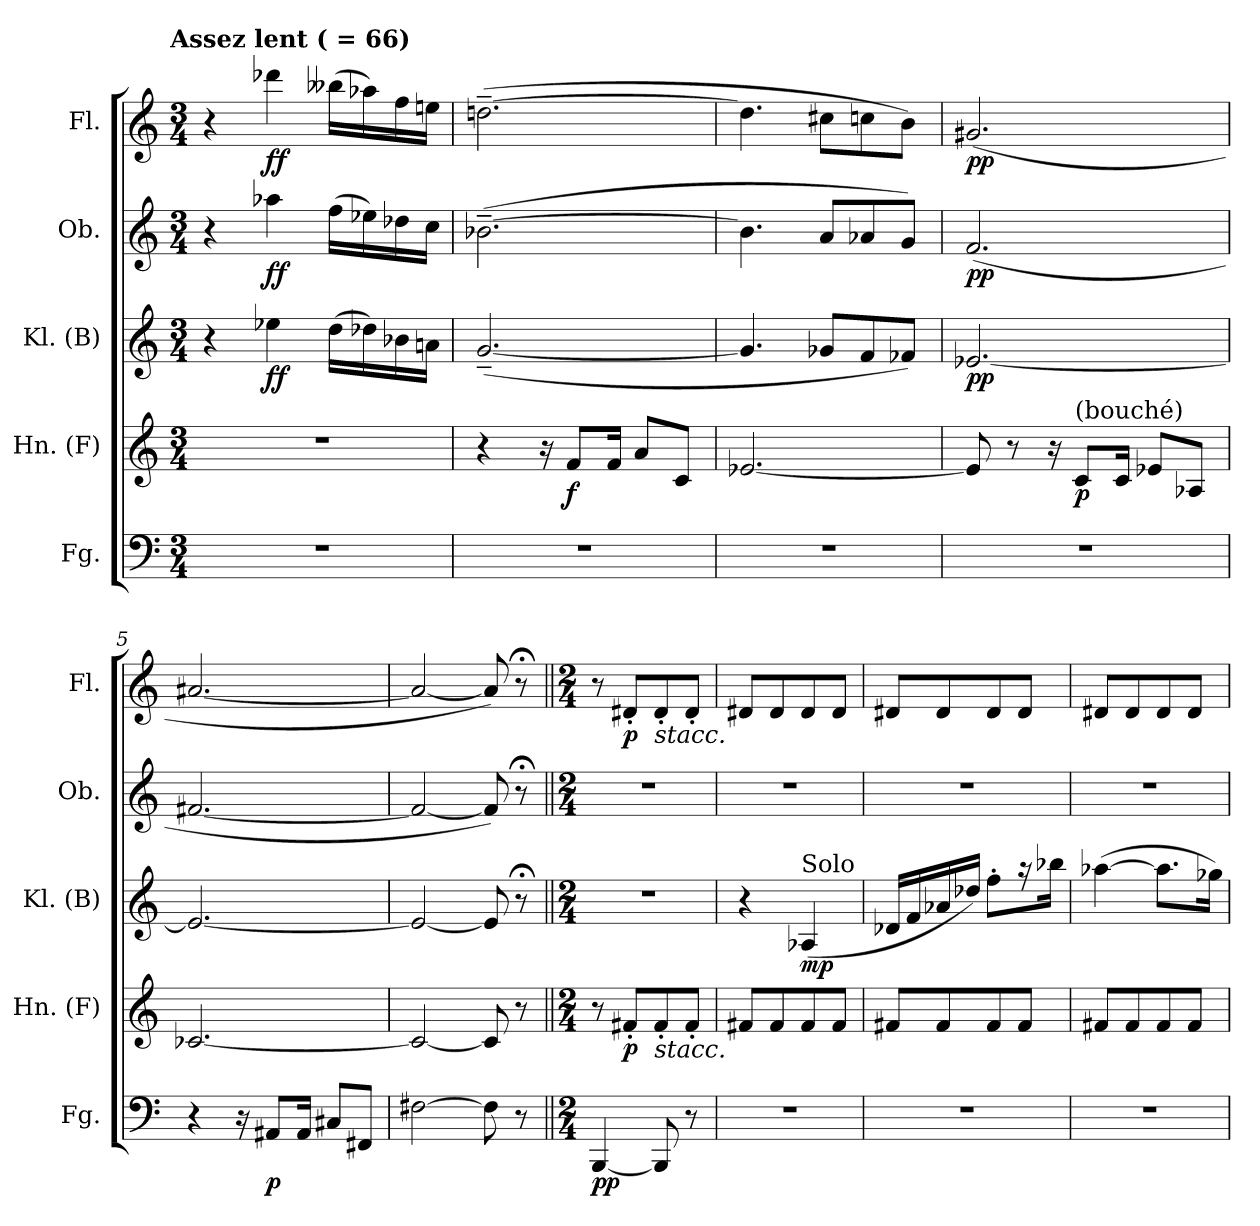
**kern	**dynam	**kern	**dynam	**kern	**dynam	**kern	**dynam	**kern	**dynam
*part5	*part5	*part4	*part4	*part3	*part3	*part2	*part2	*part1	*part1
*staff5	*staff5	*staff4	*staff4	*staff3	*staff3	*staff2	*staff2	*staff1	*staff1
*I"Fg.	*	*I"Hn. (F)	*	*I"Kl. (B)	*	*I"Ob.	*	*I"Fl.	*
*I'Fg.	*	*I'Hn. (F)	*	*I'Kl. (B)	*	*I'Ob.	*	*I'Fl.	*
*clefF4	*	*clefG2	*	*clefG2	*	*clefG2	*	*clefG2	*
*	*	*ITrd4c7	*	*ITrd1c2	*	*	*	*	*
*k[]	*	*k[b-]	*	*k[b-e-]	*	*k[]	*	*k[]	*
!!LO:TX:omd:t=Assez lent ( = 66)
*M3/4	*	*M3/4	*	*M3/4	*	*M3/4	*	*M3/4	*
*MM66	*	*MM66	*	*MM66	*	*MM66	*	*MM66	*
=1	=1	=1	=1	=1	=1	=1	=1	=1	=1
2.r	.	2.r	.	4r	.	4r	.	4r	.
!	!	!	!	!	!LO:DY:b	!	!LO:DY:b	!	!LO:DY:b
.	.	.	.	4dd-X\	ff	4aa-X\	ff	4ddd-X\	ff
.	.	.	.	(>16cc\LL	.	(>16ff\LL	.	(>16bb--X\LL	.
.	.	.	.	16cc-X\)	.	16ee-X\)	.	16aa-X\)	.
.	.	.	.	16a-X\	.	16dd-X\	.	16ff\	.
.	.	.	.	16gn\JJ	.	16cc\JJ	.	16een\JJ	.
=2	=2	=2	=2	=2	=2	=2	=2	=2	=2
2.r	.	4r	.	(>[2.f~/	.	(>[2.b-X~\	.	(>[2.ddn~\	.
.	.	16r	.	.	.	.	.	.	.
!	!	!	!LO:DY:b	!	!	!	!	!	!
.	.	8B-/L	f	.	.	.	.	.	.
.	.	16B-/Jk	.	.	.	.	.	.	.
.	.	8d/L	.	.	.	.	.	.	.
.	.	8F/J	.	.	.	.	.	.	.
=3	=3	=3	=3	=3	=3	=3	=3	=3	=3
2.r	.	[2.A-X/	.	4.f/]	.	4.b-\]	.	4.dd\]	.
.	.	.	.	8f-X/L	.	8a/L	.	8cc#X\L	.
.	.	.	.	8e-/	.	8a-X/	.	8ccn\	.
.	.	.	.	8e--X/J)	.	8g/J)	.	8b\J)	.
=4	=4	=4	=4	=4	=4	=4	=4	=4	=4
!	!	!	!	!	!LO:DY:b	!	!LO:DY:b	!	!LO:DY:b
2.r	.	8A-/]	.	[2.d-X/	pp	(>2.f/	pp	(>2.g#X/	pp
.	.	8r	.	.	.	.	.	.	.
.	.	16r	.	.	.	.	.	.	.
!	!	!LO:TX:a:t=(bouché)	!	!	!	!	!	!	!
!	!	!	!LO:DY:b	!	!	!	!	!	!
.	.	8F/L	p	.	.	.	.	.	.
.	.	16F/Jk	.	.	.	.	.	.	.
.	.	8A-X/L	.	.	.	.	.	.	.
.	.	8D-X/J	.	.	.	.	.	.	.
=5	=5	=5	=5	=5	=5	=5	=5	=5	=5
4r	.	[2.F-X/	.	2.d-/_	.	[2.f#X/	.	[2.a#X/	.
16r	.	.	.	.	.	.	.	.	.
!	!LO:DY:b	!	!	!	!	!	!	!	!
8AA#X/L	p	.	.	.	.	.	.	.	.
16AA#/Jk	.	.	.	.	.	.	.	.	.
8C#X/L	.	.	.	.	.	.	.	.	.
8FF#X/J	.	.	.	.	.	.	.	.	.
=6	=6	=6	=6	=6	=6	=6	=6	=6	=6
[2F#X\	.	2F-/_	.	2d-/_	.	2f#/_	.	2a#/_	.
8F#\]	.	8F-/]	.	8d-/]	.	8f#/])	.	8a#/])	.
8r	.	8r	.	8r;<	.	8r;<	.	8r;<	.
=7||	=7||	=7||	=7||	=7||	=7||	=7||	=7||	=7||	=7||
*M2/4	*	*M2/4	*	*M2/4	*	*M2/4	*	*M2/4	*
*	*	*	*	*	*	*	*	*MM112	*
!	!LO:DY:b	!	!	!	!	!	!	!	!
[4BBB/	pp	8r	.	2r	.	2r	.	8r	.
!	!	!	!LO:DY:b	!	!	!	!	!	!LO:DY:b
.	.	8Bn'/L	p	.	.	.	.	8d#X'/L	p
!	!	!	!	!	!	!	!	!LO:TX:b:i:t=stacc.	!
!	!	!LO:TX:b:i:t=stacc.	!	!	!	!	!	!	!
8BBB/]	.	8B'/	.	.	.	.	.	8d#'/	.
8r	.	8B'/J	.	.	.	.	.	8d#'/J	.
=8	=8	=8	=8	=8	=8	=8	=8	=8	=8
2r	.	8Bn/L	.	4r	.	2r	.	8d#X/L	.
.	.	8B/	.	.	.	.	.	8d#/	.
!	!	!	!	!LO:TX:a:t=Solo	!	!	!	!	!
!	!	!	!	!	!LO:DY:b	!	!	!	!
.	.	8B/	.	(<4G-X/	mp	.	.	8d#/	.
.	.	8B/J	.	.	.	.	.	8d#/J	.
=9	=9	=9	=9	=9	=9	=9	=9	=9	=9
2r	.	8Bn/L	.	16c-X/LL	.	2r	.	8d#X/L	.
.	.	.	.	16e-/	.	.	.	.	.
.	.	8B/	.	16g-X/	.	.	.	8d#/	.
.	.	.	.	16cc-X/JJ)	.	.	.	.	.
.	.	8B/	.	8ee-'\L	.	.	.	8d#/	.
.	.	8B/J	.	16r	.	.	.	8d#/J	.
.	.	.	.	16aa-X\Jk	.	.	.	.	.
=10	=10	=10	=10	=10	=10	=10	=10	=10	=10
2r	.	8Bn/L	.	(>[4gg-X\	.	2r	.	8d#X/L	.
.	.	8B/	.	.	.	.	.	8d#/	.
.	.	8B/	.	8.gg-\L]	.	.	.	8d#/	.
.	.	8B/J	.	.	.	.	.	8d#/J	.
.	.	.	.	16ff-X!\Jk)	.	.	.	.	.
=	=	=	=	=	=	=	=	=	=
*-	*-	*-	*-	*-	*-	*-	*-	*-	*-
